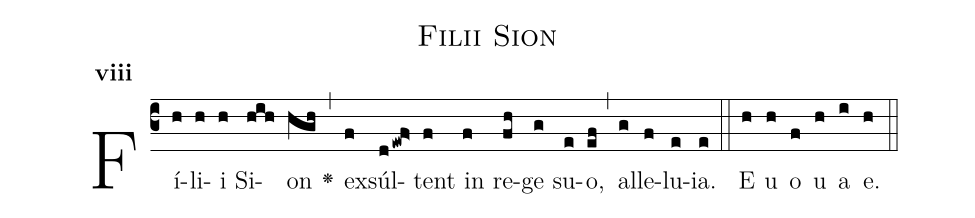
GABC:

name:Filii Sion;
office-part:Antiphona;
mode:8;
%%
initial-style: 1;
name: Filii Sion;
book: Antiphonae & Responsoria/Tomus III, p. 5;
occasion: Psalterium Hebdomada I Dominica;
office-part: Laudes Ant 3;
user-notes: ;
commentary: ;
annotation: 8c;
centering-scheme: english;
fontsize: 12;
font: OFLSortsMillGoudy;
height: 11;
width: 4.5;
%%
(c3)Fí(h)li(h)i(h) Si(hih)on(hgh) <v>\greheightstar</v>(,) ex(f)súl(dewf>)tent(f) in(f) re(fh)ge(g) su(e)o,(ef) (,) al(g)le(f)lu(e)ia.(e) (::)
E(h) u(h) o(f) u(h) a(i) e.(h) (::)
